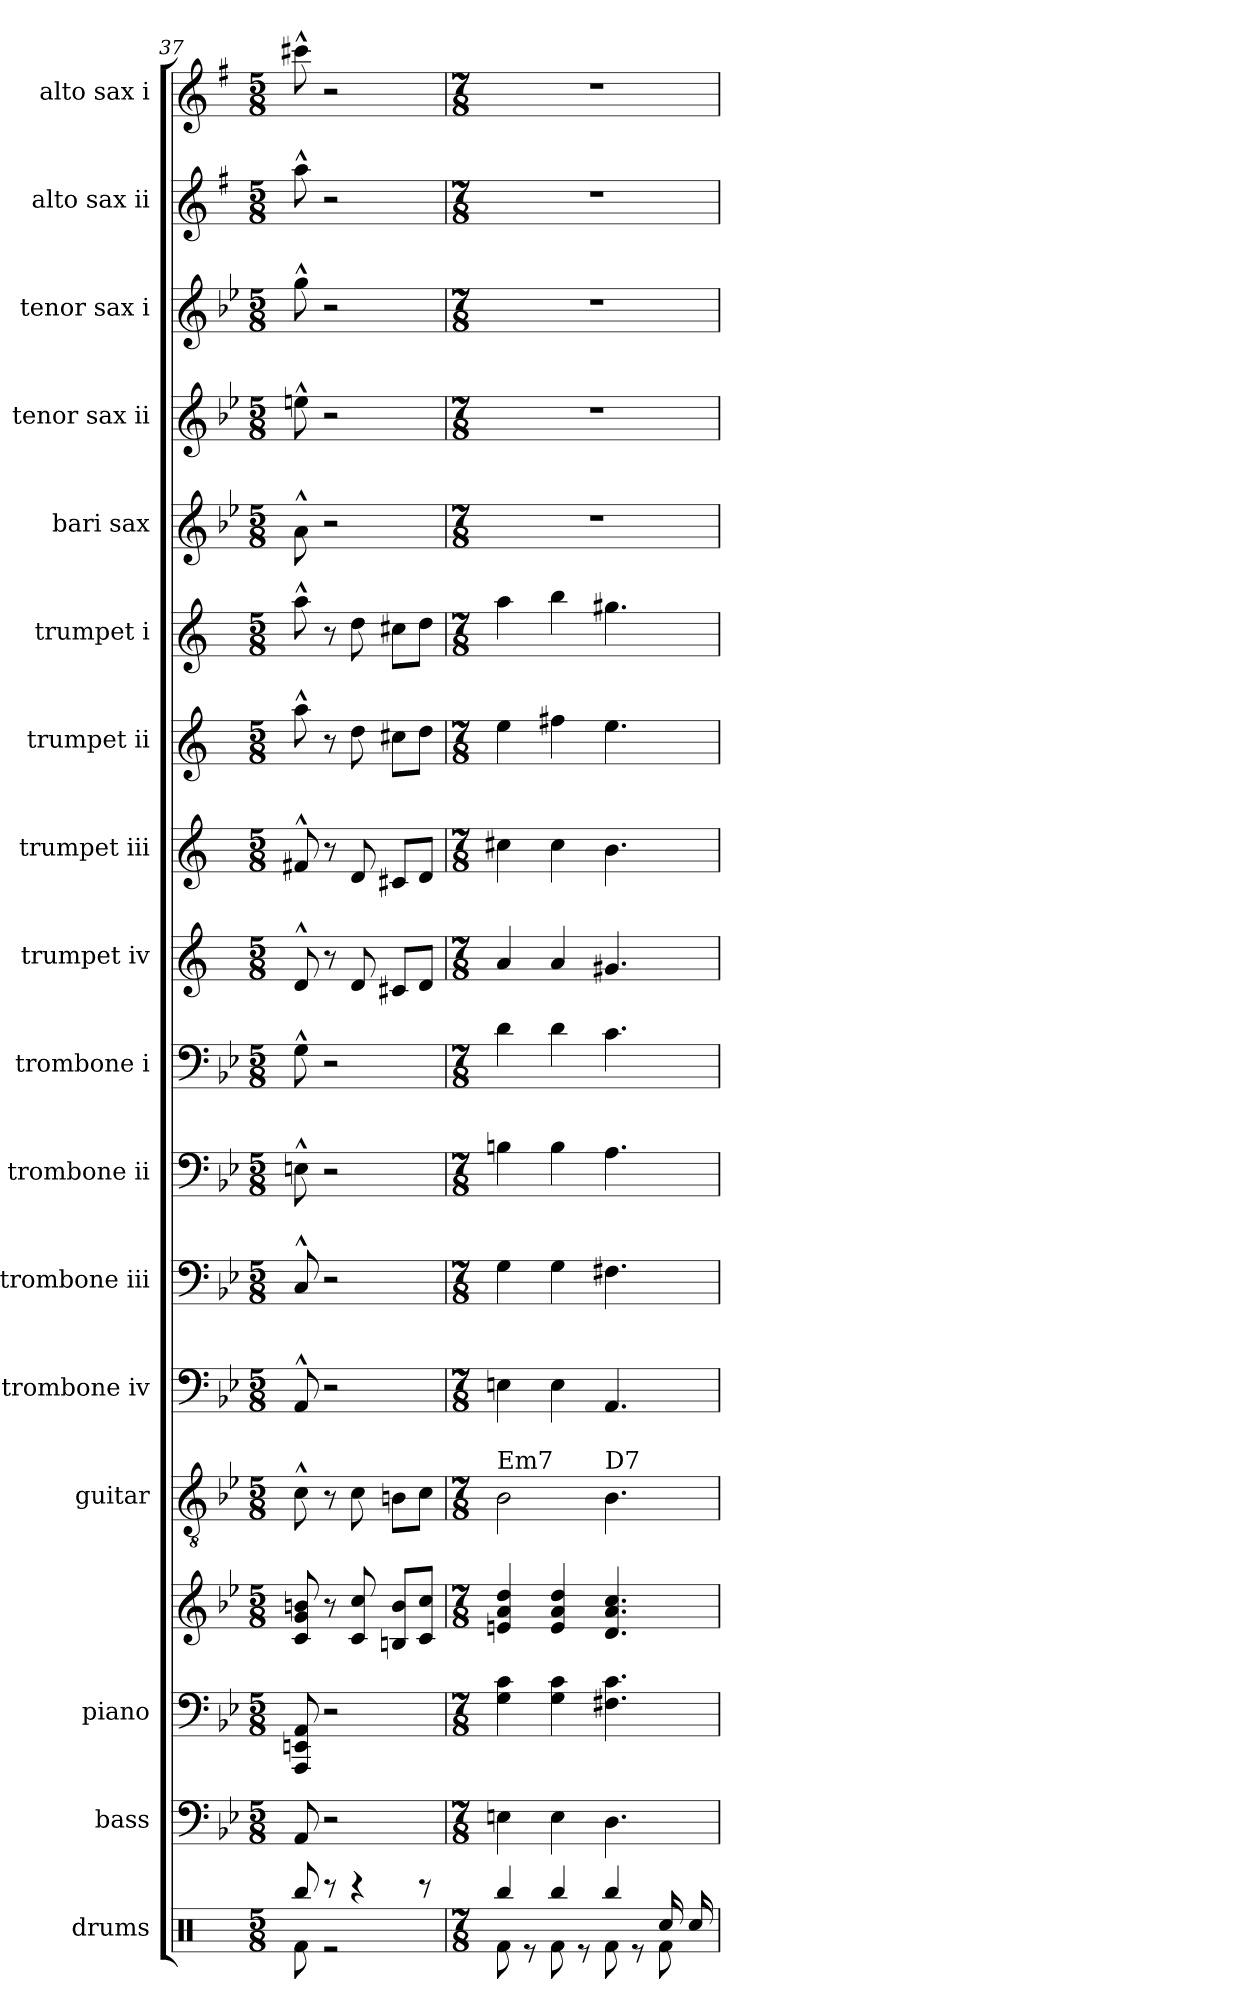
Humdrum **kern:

**kern	**kern	**kern	**kern	**kern	**kern	**kern	**kern	**kern	**kern	**kern	**kern	**kern	**kern	**kern	**kern	**kern	**kern
*part17	*part16	*part15	*part15	*part14	*part13	*part12	*part11	*part10	*part9	*part8	*part7	*part6	*part5	*part4	*part3	*part2	*part1
*staff18	*staff17	*staff16	*staff15	*staff14	*staff13	*staff12	*staff11	*staff10	*staff9	*staff8	*staff7	*staff6	*staff5	*staff4	*staff3	*staff2	*staff1
*I"drums	*I"bass	*I"piano	*	*I"guitar	*I"trombone iv	*I"trombone iii	*I"trombone ii	*I"trombone i	*I"trumpet iv	*I"trumpet iii	*I"trumpet ii	*I"trumpet i	*I"bari sax	*I"tenor sax ii	*I"tenor sax i	*I"alto sax ii	*I"alto sax i
*I'drs.	*I'bass	*I'pno.	*	*I'gtr.	*I'tbn. iv	*I'tbn. iii	*I'tbn. ii	*I'tbn. i	*I'tpt. iv	*I'tpt. iii	*I'tpt. ii	*I'tpt. i	*I'bari	*I'tenor ii	*I'tenor i	*I'alto ii	*I'alto i
!!LO:PB:g=z
*clefX	*clefF4	*clefF4	*clefG2	*clefGv2	*clefF4	*clefF4	*clefF4	*clefF4	*clefG2	*clefG2	*clefG2	*clefG2	*clefG2	*clefG2	*clefG2	*clefG2	*clefG2
*	*ITrd7c12	*	*	*	*	*	*	*	*ITrd1c2	*ITrd1c2	*ITrd1c2	*ITrd1c2	*ITrd12c21	*ITrd8c14	*ITrd8c14	*ITrd5c9	*ITrd5c9
*k[]	*k[b-e-]	*k[b-e-]	*k[b-e-]	*k[b-e-]	*k[b-e-]	*k[b-e-]	*k[b-e-]	*k[b-e-]	*k[b-e-]	*k[b-e-]	*k[b-e-]	*k[b-e-]	*k[b-e-]	*k[b-e-]	*k[b-e-]	*k[b-e-]	*k[b-e-]
*M5/8	*M5/8	*M5/8	*M5/8	*M5/8	*M5/8	*M5/8	*M5/8	*M5/8	*M5/8	*M5/8	*M5/8	*M5/8	*M5/8	*M5/8	*M5/8	*M5/8	*M5/8
=37	=37	=37	=37	=37	=37	=37	=37	=37	=37	=37	=37	=37	=37	=37	=37	=37	=37
*^	*	*	*	*	*	*	*	*	*	*	*	*	*	*	*	*	*
8Rbb/	8Rf\	8AAA/	8AAA/ 8EEn/ 8AA/	8c/ 8g/ 8bn/	8c^^\	8AA^^/	8C^^/	8En^^\	8G^^\	8c^^/	8en^^/	8gg^^\	8gg^^\	8A^^\	8en^^\	8g^^\	8cc^^\	8een^^\
8r	2r	2r	2r	8r	8r	2r	2r	2r	2r	8r	8r	8r	8r	2r	2r	2r	2r	2r
4r	.	.	.	8c/ 8cc/	8c\	.	.	.	.	8c/	8c/	8cc\	8cc\	.	.	.	.	.
.	.	.	.	8Bn/ 8b/L	8Bn\L	.	.	.	.	8Bn/L	8Bn/L	8bn\L	8bn\L	.	.	.	.	.
8r	.	.	.	8c/ 8cc/J	8c\J	.	.	.	.	8c/J	8c/J	8cc\J	8cc\J	.	.	.	.	.
=38	=38	=38	=38	=38	=38	=38	=38	=38	=38	=38	=38	=38	=38	=38	=38	=38	=38	=38
*M7/8	*	*M7/8	*M7/8	*M7/8	*M7/8	*M7/8	*M7/8	*M7/8	*M7/8	*M7/8	*M7/8	*M7/8	*M7/8	*M7/8	*M7/8	*M7/8	*M7/8	*M7/8
!	!	!	!	!	!LO:TX:a:t=Em7	!	!	!	!	!	!	!	!	!	!	!	!	!
4Rbb/	8Rf\	4EEn\	4G\ 4c\	4en/ 4a/ 4dd/	2B-\	4En\	4G\	4Bn\	4d\	4g/	4bn\	4dd\	4gg\	2..r	2..r	2..r	2..r	2..r
.	8r	.	.	.	.	.	.	.	.	.	.	.	.	.	.	.	.	.
4Rbb/	8Rf\	4EE\	4G\ 4c\	4e/ 4a/ 4dd/	.	4E\	4G\	4B\	4d\	4g/	4b\	4een\	4aa\	.	.	.	.	.
.	8r	.	.	.	.	.	.	.	.	.	.	.	.	.	.	.	.	.
!	!	!	!	!	!LO:TX:a:t=D7	!	!	!	!	!	!	!	!	!	!	!	!	!
4Rbb/	8Rf\	4.DD\	4.F#X\ 4.c\	4.d/ 4.a/ 4.cc/	4.B-\	4.AA/	4.F#X\	4.A\	4.c\	4.f#X/	4.a\	4.dd\	4.ff#X\	.	.	.	.	.
.	8r	.	.	.	.	.	.	.	.	.	.	.	.	.	.	.	.	.
*tremolo	*	*	*	*	*	*	*	*	*	*	*	*	*	*	*	*	*	*
16Rcc/	8Rf\	.	.	.	.	.	.	.	.	.	.	.	.	.	.	.	.	.
16Rcc/	.	.	.	.	.	.	.	.	.	.	.	.	.	.	.	.	.	.
*Xtremolo	*	*	*	*	*	*	*	*	*	*	*	*	*	*	*	*	*	*
*v	*v	*	*	*	*	*	*	*	*	*	*	*	*	*	*	*	*	*
=	=	=	=	=	=	=	=	=	=	=	=	=	=	=	=	=	=
*-	*-	*-	*-	*-	*-	*-	*-	*-	*-	*-	*-	*-	*-	*-	*-	*-	*-
